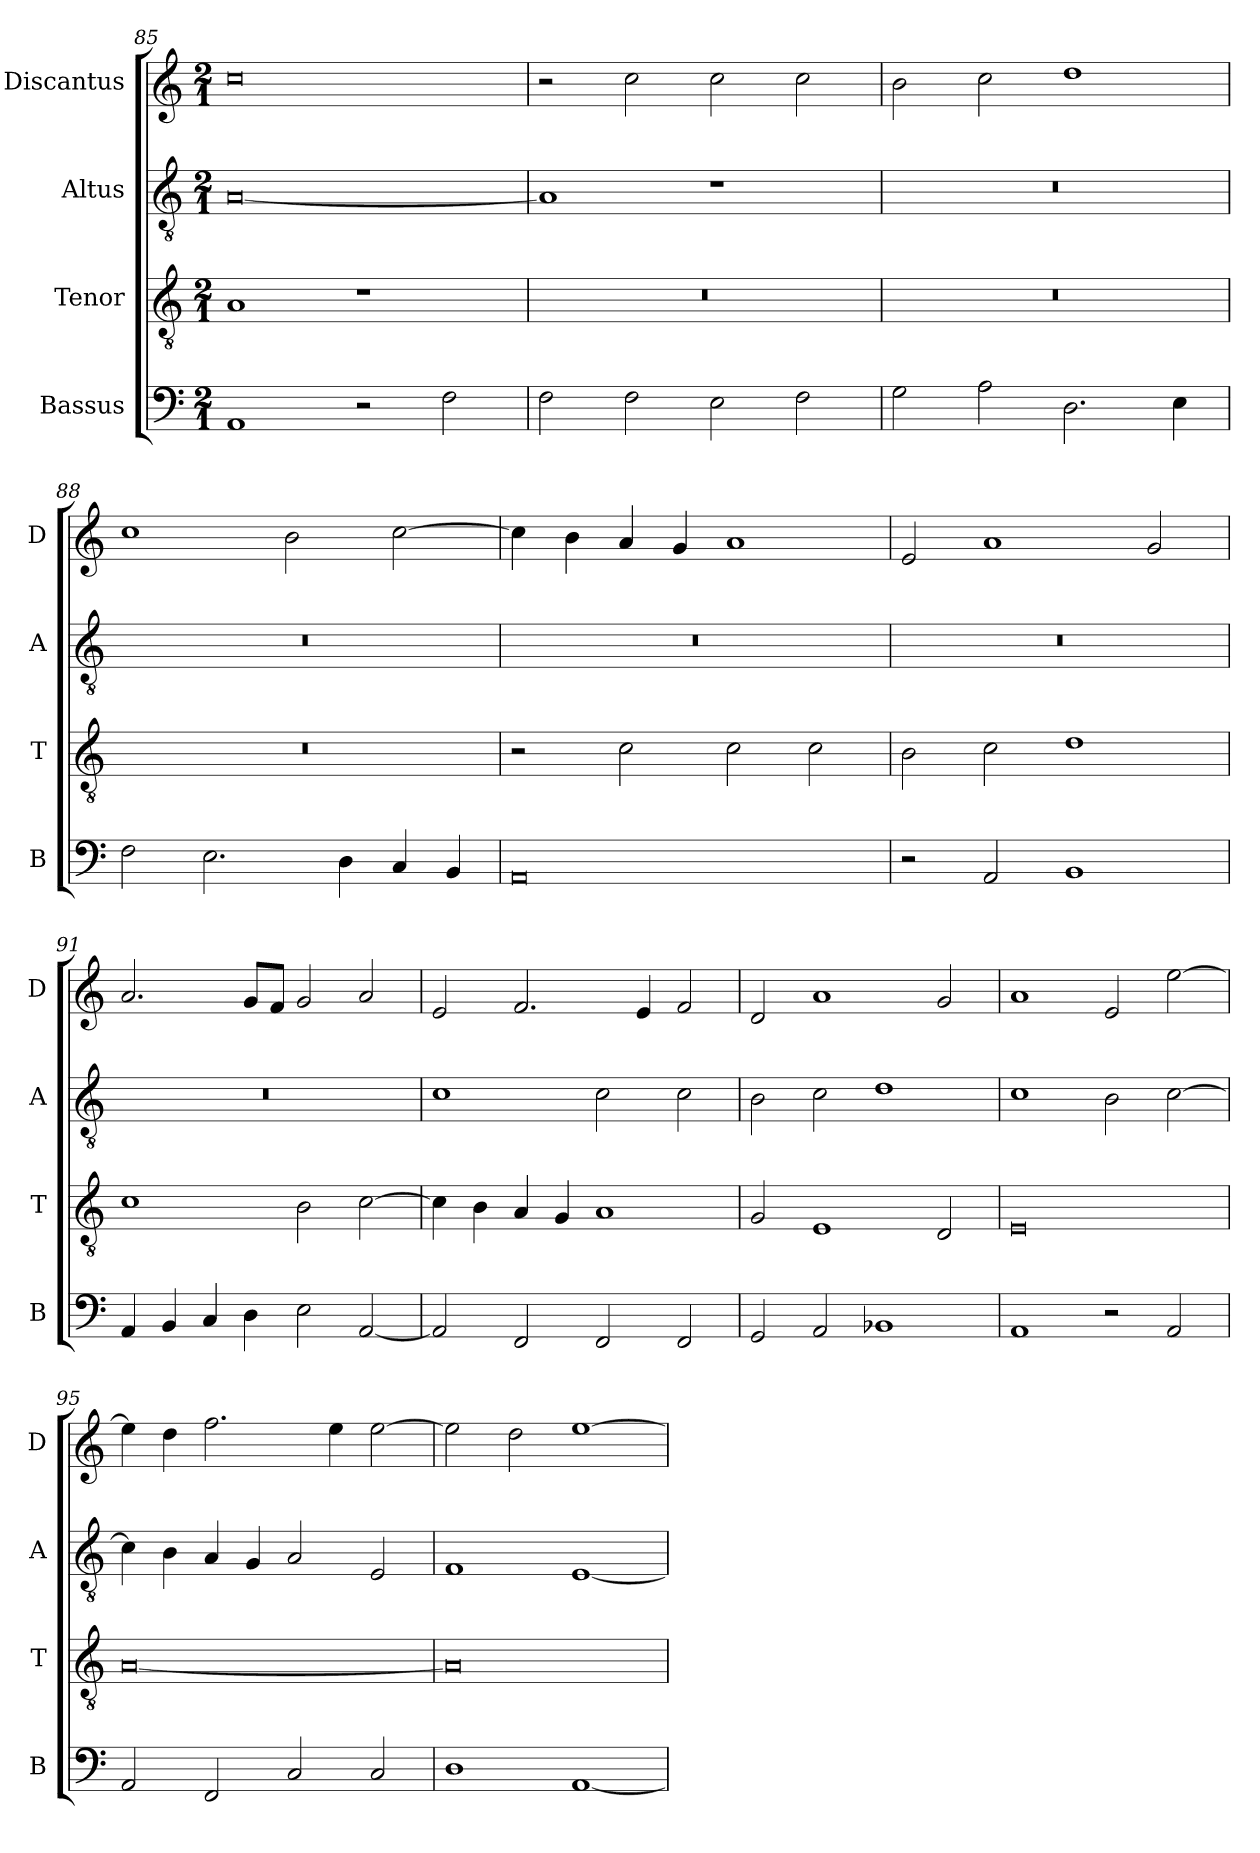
**kern	**kern	**kern	**kern
*part4	*part3	*part2	*part1
*staff4	*staff3	*staff2	*staff1
*I"Bassus	*I"Tenor	*I"Altus	*I"Discantus
*I'B	*I'T	*I'A	*I'D
*clefF4	*clefGv2	*clefGv2	*clefG2
*k[]	*k[]	*k[]	*k[]
*M2/1	*M2/1	*M2/1	*M2/1
=85	=85	=85	=85
1AA	1A	[0A	0cc
2r	1r	.	.
2F\	.	.	.
=86	=86	=86	=86
2F\	0r	1A]	2r
2F\	.	.	2cc\
2E\	.	1r	2cc\
2F\	.	.	2cc\
=87	=87	=87	=87
2G\	0r	0r	2b\
2A\	.	.	2cc\
2.D\	.	.	1dd
4E\	.	.	.
=88	=88	=88	=88
2F\	0r	0r	1cc
2.E\	.	.	.
.	.	.	2b\
4D\	.	.	.
4C/	.	.	[2cc\
4BB/	.	.	.
=89	=89	=89	=89
0AA	2r	0r	4cc\]
.	.	.	4b\
.	2c\	.	4a/
.	.	.	4g/
.	2c\	.	1a
.	2c\	.	.
=90	=90	=90	=90
2r	2B\	0r	2e/
2AA/	2c\	.	1a
1BB	1d	.	.
.	.	.	2g/
=91	=91	=91	=91
4AA/	1c	0r	2.a/
4BB/	.	.	.
4C/	.	.	.
4D\	.	.	8g/L
.	.	.	8f/J
2E\	2B\	.	2g/
[2AA/	[2c\	.	2a/
=92	=92	=92	=92
2AA/]	4c\]	1c	2e/
.	4B\	.	.
2FF/	4A/	.	2.f/
.	4G/	.	.
2FF/	1A	2c\	.
.	.	.	4e/
2FF/	.	2c\	2f/
=93	=93	=93	=93
2GG/	2G/	2B\	2d/
2AA/	1E	2c\	1a
1BB-X	.	1d	.
.	2D/	.	2g/
=94	=94	=94	=94
1AA	0E	1c	1a
2r	.	2B\	2e/
2AA/	.	[2c\	[2ee\
=95	=95	=95	=95
2AA/	[0A	4c\]	4ee\]
.	.	4B\	4dd\
2FF/	.	4A/	2.ff\
.	.	4G/	.
2C/	.	2A/	.
.	.	.	4ee\
2C/	.	2E/	[2ee\
=96	=96	=96	=96
1D	0A]	1F	2ee\]
.	.	.	2dd\
[1AA	.	[1E	[1ee
=	=	=	=
*-	*-	*-	*-
